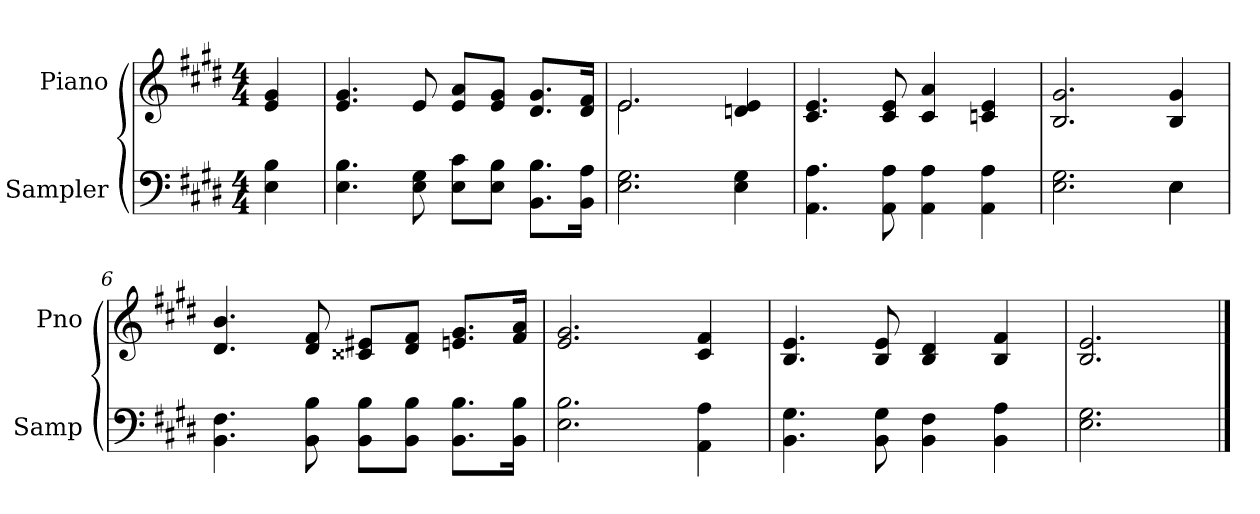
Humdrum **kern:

**kern	**kern
*part2	*part1
*staff2	*staff1
*I"Sampler	*I"Piano
*I'Samp	*I'Pno
*clefF4	*clefG2
*k[f#c#g#d#]	*k[f#c#g#d#]
*E:	*E:
*M4/4	*M4/4
=1	=1
4E\ 4B\	4e/ 4g#/
=2	=2
4.E\ 4.B\	4.e/ 4.g#/
8E\ 8G#\	8e/
8E\ 8c#\L	8e/ 8a/L
8E\ 8B\J	8e/ 8g#/J
8.BB\ 8.B\L	8.d#/ 8.g#/L
16BB\ 16A\Jk	16d#/ 16f#/Jk
=3	=3
*	*^
2.E\ 2.G#\	2.e/	2.e
4E\ 4G#\	4dn/ 4e/	4ryy
*	*v	*v
=4	=4
4.AA\ 4.A\	4.c#/ 4.e/
8AA\ 8A\	8c#/ 8e/
4AA\ 4A\	4c#/ 4a/
4AA\ 4A\	4cn/ 4e/
=5	=5
*^	*
2.E\ 2.G#\	2.ryy	2.B/ 2.g#/
4E\	4E	4B/ 4g#/
*v	*v	*
=6	=6
4.BB\ 4.F#\	4.d#/ 4.b/
8BB\ 8B\	8d#/ 8f#/
8BB\ 8B\L	8c##X/ 8e#X/L
8BB\ 8B\J	8d#/ 8f#/J
8.BB\ 8.B\L	8.en/ 8.g#/L
16BB\ 16B\Jk	16f#/ 16a/Jk
=7	=7
2.E\ 2.B\	2.e/ 2.g#/
4AA\ 4A\	4c#/ 4f#/
=8	=8
4.BB\ 4.G#\	4.B/ 4.e/
8BB\ 8G#\	8B/ 8e/
4BB\ 4F#\	4B/ 4d#/
4BB\ 4A\	4B/ 4f#/
=9	=9
2.E\ 2.G#\	2.B/ 2.e/
==	==
*-	*-
